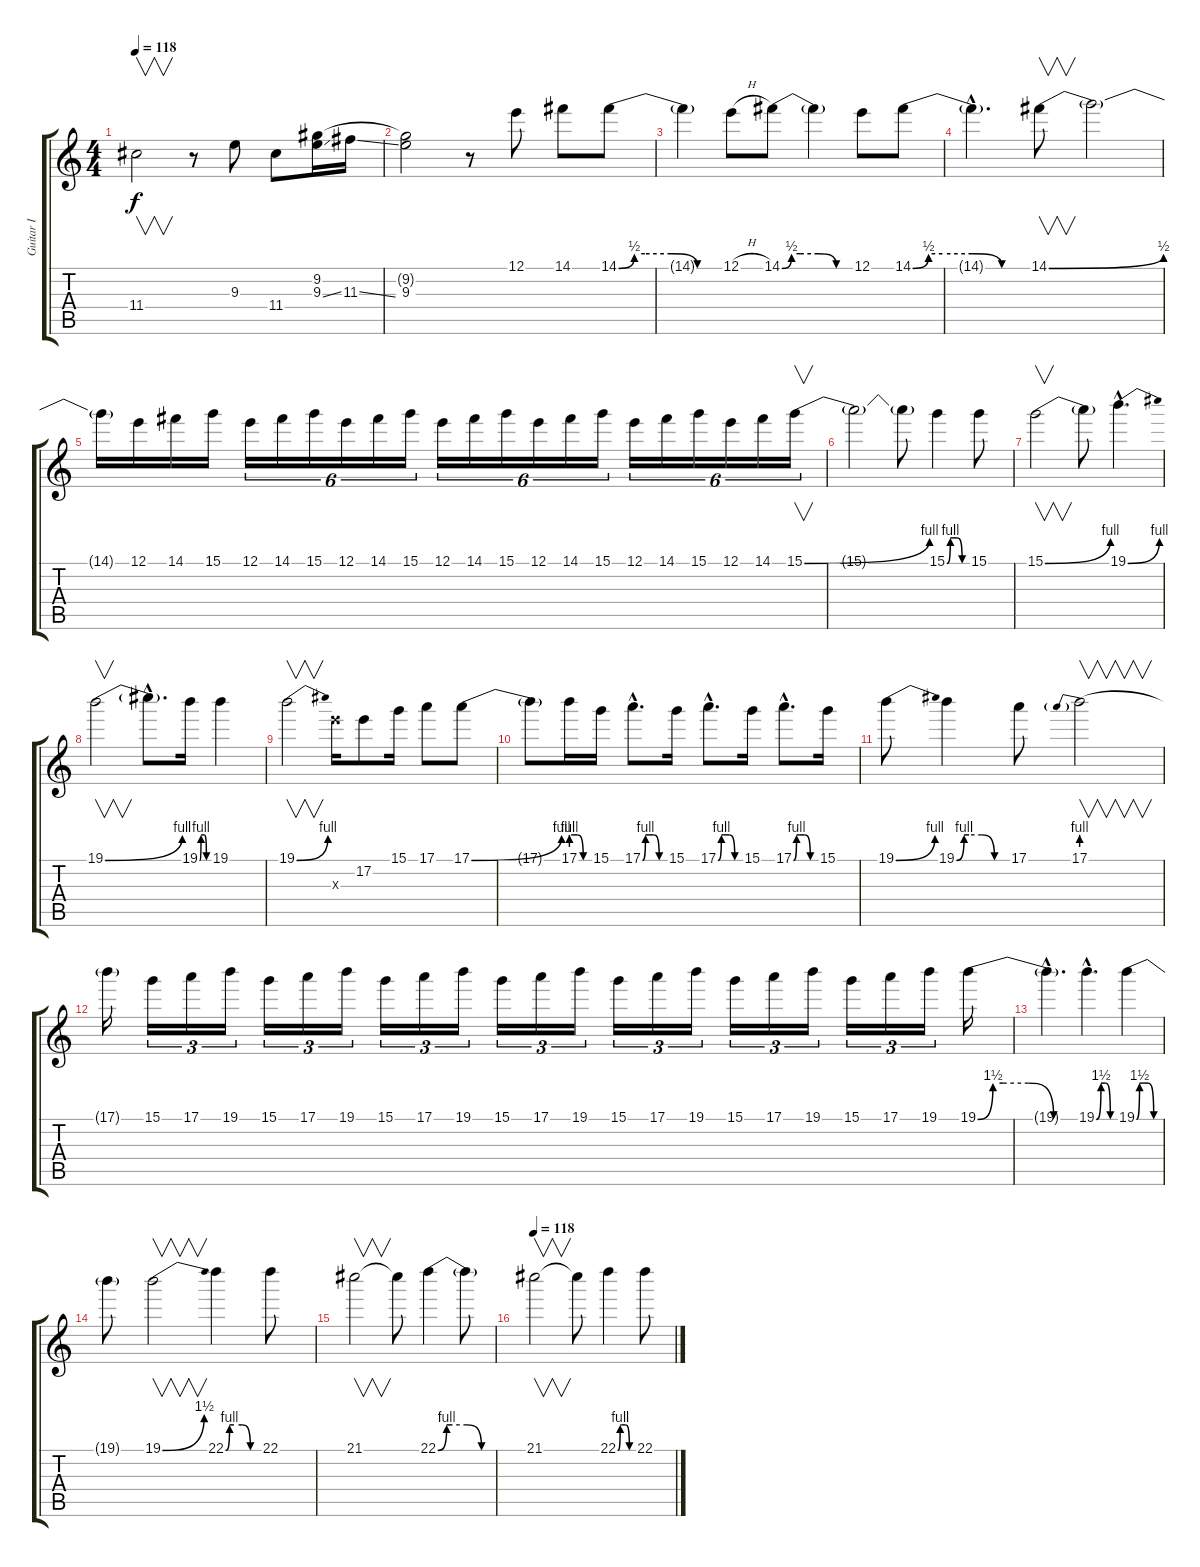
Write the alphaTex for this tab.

\track ("Guitar I" "Guitar I") {instrument distortionguitar}
\staff {score tabs}
\tuning (E4 B3 G3 D3 A2 E2) {hide}
\ts (4 4)
\tempo 118
\clef g2
\ks c
11.4.2{v dy f} r.8 9.3.8 11.4.8 (9.2 9.3{ss}).16 11.3{ss}.16 |
(9.2{t} 9.3).2 r.8 12.1.8 14.1.8 14.1{be (custom 0 0 9 2 15 2 30 2 45 0 60 0)}.8 |
14.1{t}.4 12.1{h}.8 14.1{be (custom 0 0 8 2 15 2 30 2 45 0 60 0)}.8 14.1{t}.4 12.1.8 14.1{be (custom 0 0 8 2 15 2 30 2 45 0 60 0)}.8 |
14.1{hac t}.4{d} 14.1{be (bend 0 0 60 2)}.8{v} 14.1{t}.2 |
14.1{t}.16 12.1.16 14.1.16 15.1.16 12.1.16{tu (6 4)} 14.1.16{tu (6 4)} 15.1.16{tu (6 4)} 12.1.16{tu (6 4)} 14.1.16{tu (6 4)} 15.1.16{tu (6 4)} 12.1.16{tu (6 4)} 14.1.16{tu (6 4)} 15.1.16{tu (6 4)} 12.1.16{tu (6 4)} 14.1.16{tu (6 4)} 15.1.16{tu (6 4)} 12.1.16{tu (6 4)} 14.1.16{tu (6 4)} 15.1.16{tu (6 4)} 12.1.16{tu (6 4)} 14.1.16{tu (6 4)} 15.1{be (bend 0 0 60 4)}.16{v tu (6 4)} |
15.1{t}.2 15.1{t}.8 15.1{be (custom 0 0 10 4 15 4 30 4 45 0 60 0)}.4 15.1.8 |
15.1{be (bend 0 0 60 4)}.2{v} 15.1{t}.8 19.1{be (bend 0 0 60 4) hac}.4{d} |
19.1{be (bend 0 0 60 4)}.2{v} 19.1{hac t}.8{d} 19.1{be (custom 0 0 9 4 15 4 30 4 45 0 60 0)}.16 19.1.4 |
19.1{be (bend 0 0 60 4)}.2{v} 21.3{x}.16 17.2.8 15.1.16 17.1.8 17.1{be (bend 0 0 60 4)}.8 |
17.1{t}.8 17.1{be (custom 0 4 20 4 40 0 60 0)}.16 15.1.16 17.1{be (custom 0 0 8 4 15 4 30 4 45 0 60 0) hac}.8{d} 15.1.16 17.1{be (custom 0 0 9 4 15 4 30 4 45 0 60 0) hac}.8{d} 15.1.16 17.1{be (custom 0 0 8 4 15 4 30 4 45 0 60 0) hac}.8{d} 15.1.16 |
19.1{be (bend 0 0 60 4)}.8 19.1{be (custom 0 0 9 4 15 4 30 4 45 0 60 0)}.4 17.1.8 17.1{be (prebend 0 4 60 4)}.2{v} |
17.1{t}.16 15.1.16{tu (3 2)} 17.1.16{tu (3 2)} 19.1.16{tu (3 2)} 15.1.16{tu (3 2)} 17.1.16{tu (3 2)} 19.1.16{tu (3 2)} 15.1.16{tu (3 2)} 17.1.16{tu (3 2)} 19.1.16{tu (3 2)} 15.1.16{tu (3 2)} 17.1.16{tu (3 2)} 19.1.16{tu (3 2)} 15.1.16{tu (3 2)} 17.1.16{tu (3 2)} 19.1.16{tu (3 2)} 15.1.16{tu (3 2)} 17.1.16{tu (3 2)} 19.1.16{tu (3 2)} 15.1.16{tu (3 2)} 17.1.16{tu (3 2)} 19.1.16{tu (3 2)} 19.1{be (custom 0 0 9 6 15 6 30 6 45 0 60 0)}.16 |
19.1{hac t}.4{d} 19.1{be (custom 0 0 15 6 30 6 45 0 60 0) hac}.4{d} 19.1{be (custom 0 0 8 6 15 6 30 6 45 0 60 0)}.4 |
19.1{t}.8 19.1{be (bend 0 0 60 6)}.2{v} 22.1{be (custom 0 0 7 4 15 4 30 4 45 0 60 0)}.4 22.1.8 |
21.1.2{v} 21.1{t}.8 22.1{be (custom 0 0 9 4 15 4 30 4 45 0 60 0)}.4 22.1{t}.8 |
\tempo 118
21.1.2{v} 21.1{t}.8 22.1{be (custom 0 0 9 4 15 4 30 4 45 0 60 0)}.4 22.1.8
